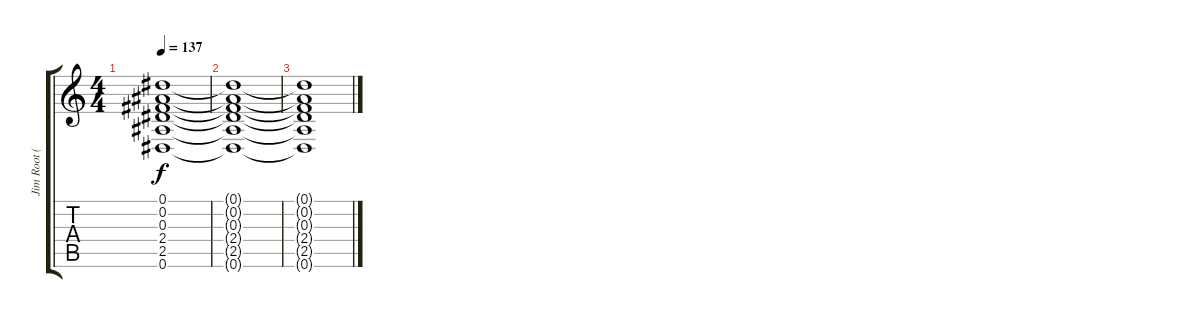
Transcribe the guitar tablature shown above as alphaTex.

\track ("Jim Root (Acoustic Guitar)" "Jim Root (") {instrument acousticguitarsteel}
\staff {score tabs}
\tuning (Eb4 Bb3 Gb3 Db3 Ab2 Eb2) {hide}
\ts (4 4)
\tempo 137
\clef g2
\ks c
(0.1{t} 0.2{t} 0.3{t} 2.4{t} 2.5{t} 0.6{t}).1{dy f} |
(0.1{t} 0.2{t} 0.3{t} 2.4{t} 2.5{t} 0.6{t}).1 |
(0.1{t} 0.2{t} 0.3{t} 2.4{t} 2.5{t} 0.6{t}).1
